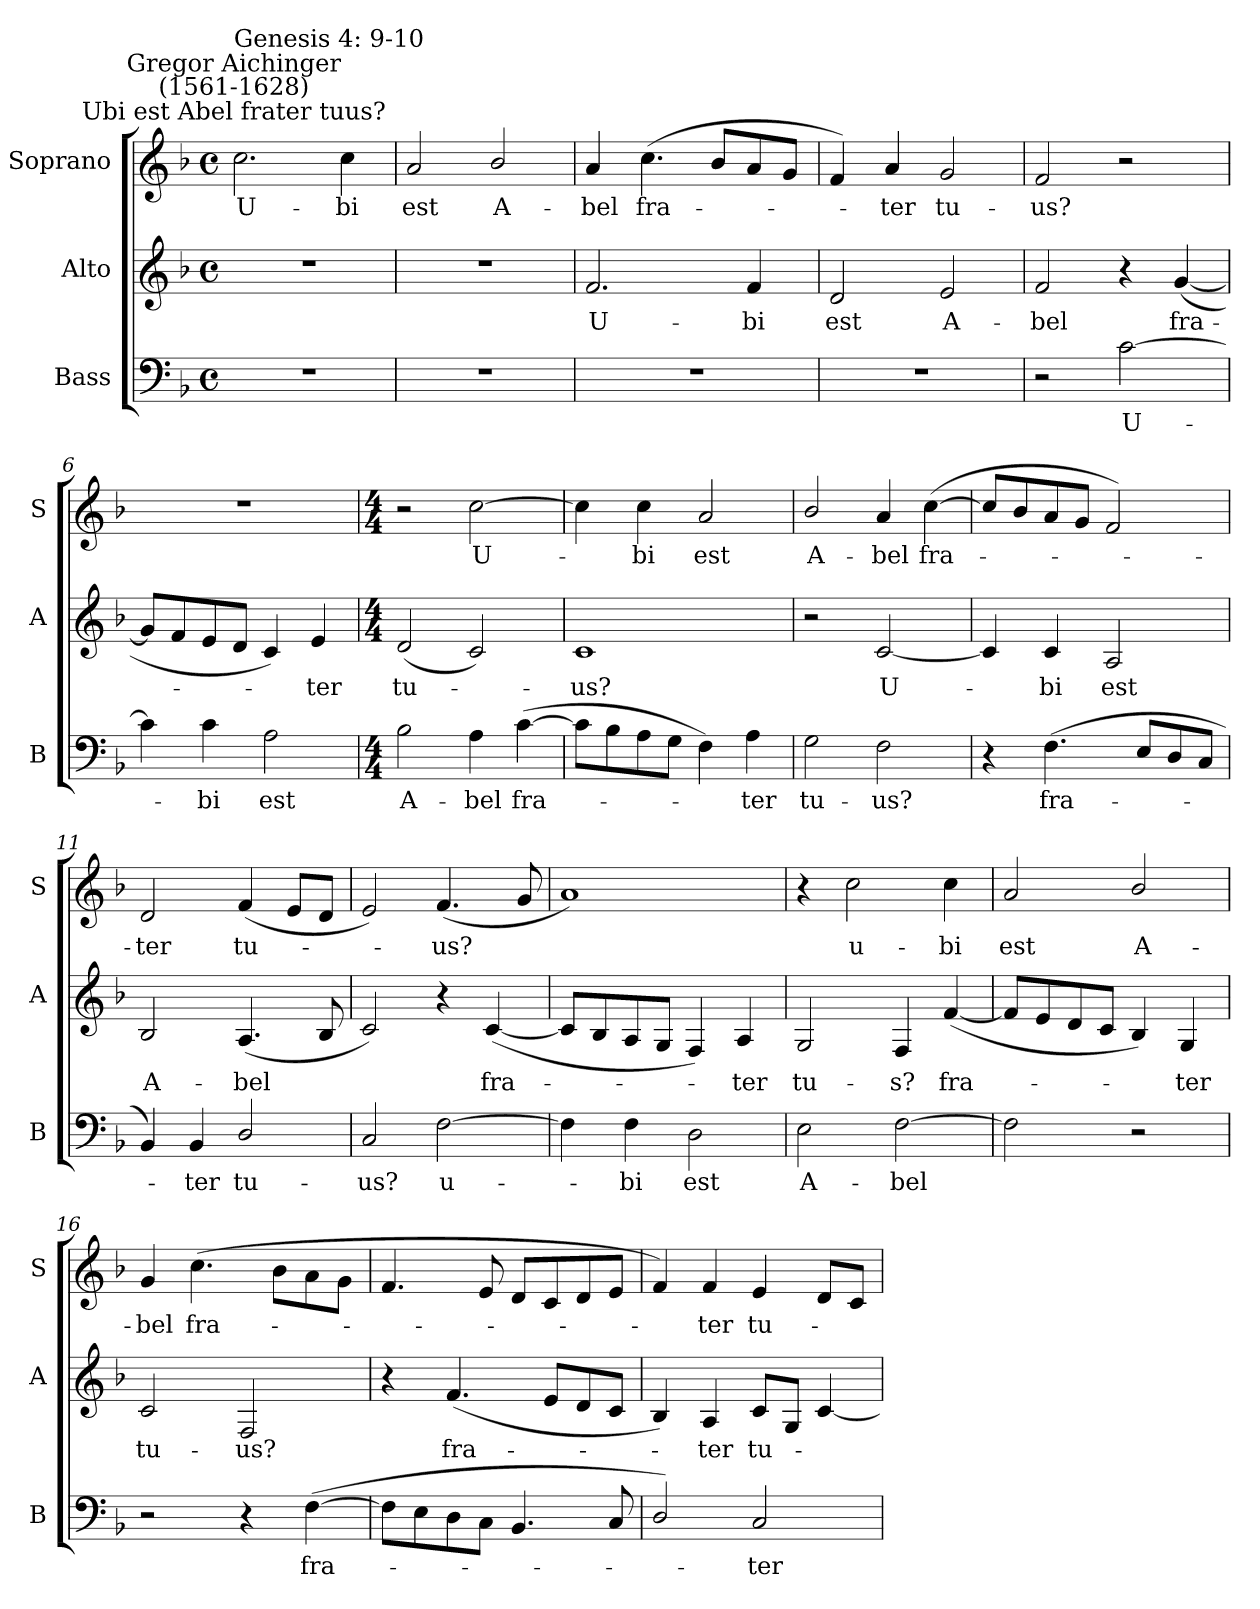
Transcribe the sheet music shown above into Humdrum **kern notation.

**kern	**text	**kern	**text	**kern	**text
*part3	*part3	*part2	*part2	*part1	*part1
*staff3	*staff3	*staff2	*staff2	*staff1	*staff1
*I"Bass	*	*I"Alto	*	*I"Soprano	*
*I'B	*	*I'A	*	*I'S	*
*clefF4	*	*clefG2	*	*clefG2	*
*k[b-]	*	*k[b-]	*	*k[b-]	*
*F:	*	*F:	*	*F:	*
*M4/4	*	*M4/4	*	*M4/4	*
*met(c)	*	*met(c)	*	*met(c)	*
=1	=1	=1	=1	=1	=1
!	!	!	!	!LO:TX:a:cj:t=Ubi est Abel frater tuus?	!
!	!	!	!	!LO:TX:a:cj:t=Gregor Aichinger\n(1561-1628)	!
!	!	!	!	!LO:TX:a:t=Genesis 4&colon; 9-10	!
!	!	!	!	!	!LO:LY:b
1r	.	1r	.	2.cc	U-
!	!	!	!	!	!LO:LY:b
.	.	.	.	4cc	-bi
=2	=2	=2	=2	=2	=2
!	!	!	!	!	!LO:LY:b
1r	.	1r	.	2a	est
!	!	!	!	!	!LO:LY:b
.	.	.	.	2b-/	A-
=3	=3	=3	=3	=3	=3
!	!	!	!LO:LY:b	!	!LO:LY:b
1r	.	2.f	U-	4a	-bel
!	!	!	!	!	!LO:LY:b
.	.	.	.	(<4.cc	fra-
.	.	.	.	8b-L	.
!	!	!	!LO:LY:b	!	!
.	.	4f	-bi	8a	.
.	.	.	.	8gJ	.
=4	=4	=4	=4	=4	=4
!	!	!	!LO:LY:b	!	!
1r	.	2d	est	4f)	.
!	!	!	!	!	!LO:LY:b
.	.	.	.	4a	ter
!	!	!	!LO:LY:b	!	!LO:LY:b
.	.	2e	A-	2g	tu-
=5	=5	=5	=5	=5	=5
!	!	!	!LO:LY:b	!	!LO:LY:b
2r	.	2f	-bel	2f	-us?
!	!LO:LY:b	!	!	!	!
[2c	U-	4r	.	2r	.
!	!	!	!LO:LY:b	!	!
.	.	(<[4g	fra-	.	.
=6	=6	=6	=6	=6	=6
4c]	.	8gL]	.	1r	.
.	.	8f	.	.	.
!	!LO:LY:b	!	!	!	!
4c	bi	8e	.	.	.
.	.	8dJ	.	.	.
!	!LO:LY:b	!	!	!	!
2A	est	4c)	.	.	.
!	!	!	!LO:LY:b	!	!
.	.	4e	ter	.	.
!!LO:LB:g=z
=7	=7	=7	=7	=7	=7
*M4/4	*	*M4/4	*	*M4/4	*
!	!LO:LY:b	!	!LO:LY:b	!	!
2B-	A-	(<2d	tu-	2r	.
!	!LO:LY:b	!	!	!	!LO:LY:b
4A	-bel	2c)	.	[2cc	U-
!	!LO:LY:b	!	!	!	!
(>[4c	fra-	.	.	.	.
=8	=8	=8	=8	=8	=8
!	!	!	!LO:LY:b	!	!
8cL]	.	1c	us?	4cc]	.
8B-	.	.	.	.	.
!	!	!	!	!	!LO:LY:b
8A	.	.	.	4cc	bi
8GJ	.	.	.	.	.
!	!	!	!	!	!LO:LY:b
4F)	.	.	.	2a	est
!	!LO:LY:b	!	!	!	!
4A	ter	.	.	.	.
=9	=9	=9	=9	=9	=9
!	!LO:LY:b	!	!	!	!LO:LY:b
2G	tu-	2r	.	2b-/	A-
!	!LO:LY:b	!	!LO:LY:b	!	!LO:LY:b
2F	-us?	[2c	U-	4a	-bel
!	!	!	!	!	!LO:LY:b
.	.	.	.	(<[4cc	fra-
=10	=10	=10	=10	=10	=10
4r	.	4c]	.	8ccL]	.
.	.	.	.	8b-	.
!	!LO:LY:b	!	!LO:LY:b	!	!
(>4.F	fra-	4c	bi	8a	.
.	.	.	.	8gJ	.
!	!	!	!LO:LY:b	!	!
.	.	2A	est	2f)	.
8EL	.	.	.	.	.
8D/	.	.	.	.	.
8CJ	.	.	.	.	.
=11	=11	=11	=11	=11	=11
!	!	!	!LO:LY:b	!	!LO:LY:b
4BB-)	.	2B-	A-	2d	ter
!	!LO:LY:b	!	!	!	!
4BB-	ter	.	.	.	.
!	!LO:LY:b	!	!LO:LY:b	!	!LO:LY:b
2D/	tu-	(<4.A	-bel	(<4f	tu-
.	.	.	.	8eL	.
.	.	8B-	.	8dJ	.
=12	=12	=12	=12	=12	=12
!	!LO:LY:b	!	!	!	!
2C	-us?	2c)	.	2e)	.
!	!LO:LY:b	!	!	!	!LO:LY:b
[2F	u-	4r	.	(<4.f	us?
!	!	!	!LO:LY:b	!	!
.	.	(<[4c	fra-	.	.
.	.	.	.	8g	.
=13	=13	=13	=13	=13	=13
4F]	.	8cL]	.	1a)	.
.	.	8B-	.	.	.
!	!LO:LY:b	!	!	!	!
4F	bi	8A	.	.	.
.	.	8GJ	.	.	.
!	!LO:LY:b	!	!	!	!
2D	est	4F)	.	.	.
!	!	!	!LO:LY:b	!	!
.	.	4A	ter	.	.
!!LO:LB:g=z
=14	=14	=14	=14	=14	=14
!	!LO:LY:b	!	!LO:LY:b	!	!
2E	A-	2G	tu-	4r	.
!	!	!	!	!	!LO:LY:b
.	.	.	.	2cc	u-
!	!LO:LY:b	!	!LO:LY:b	!	!
[2F	-bel	4F	-s?	.	.
!	!	!	!LO:LY:b	!	!LO:LY:b
.	.	(<[4f	fra-	4cc	-bi
=15	=15	=15	=15	=15	=15
!	!	!	!	!	!LO:LY:b
2F]	.	8fL]	.	2a	est
.	.	8e	.	.	.
.	.	8d	.	.	.
.	.	8cJ	.	.	.
!	!	!	!	!	!LO:LY:b
2r	.	4B-)	.	2b-/	A-
!	!	!	!LO:LY:b	!	!
.	.	4G	ter	.	.
=16	=16	=16	=16	=16	=16
!	!	!	!LO:LY:b	!	!LO:LY:b
2r	.	2c	tu-	4g	-bel
!	!	!	!	!	!LO:LY:b
.	.	.	.	(<4.cc	fra-
!	!	!	!LO:LY:b	!	!
4r	.	2F	-us?	.	.
.	.	.	.	8b-L	.
!	!LO:LY:b	!	!	!	!
(>[4F	fra-	.	.	8a	.
.	.	.	.	8g\J	.
=17	=17	=17	=17	=17	=17
8FL]	.	4r	.	4.f	.
8E	.	.	.	.	.
!	!	!	!LO:LY:b	!	!
8D	.	(<4.f	fra-	.	.
8CJ	.	.	.	8e	.
4.BB-	.	.	.	8dL	.
.	.	8eL	.	8c	.
.	.	8d	.	8d	.
8C	.	8cJ	.	8eJ	.
=18	=18	=18	=18	=18	=18
2D/)	.	4B-)	.	4f)	.
!	!	!	!LO:LY:b	!	!LO:LY:b
.	.	4A	ter	4f	ter
!	!LO:LY:b	!	!LO:LY:b	!	!LO:LY:b
2C	ter	8cL	tu-	4e	tu-
.	.	8GJ	.	.	.
.	.	[4c	.	8dL	.
.	.	.	.	8cJ	.
=	=	=	=	=	=
*-	*-	*-	*-	*-	*-
